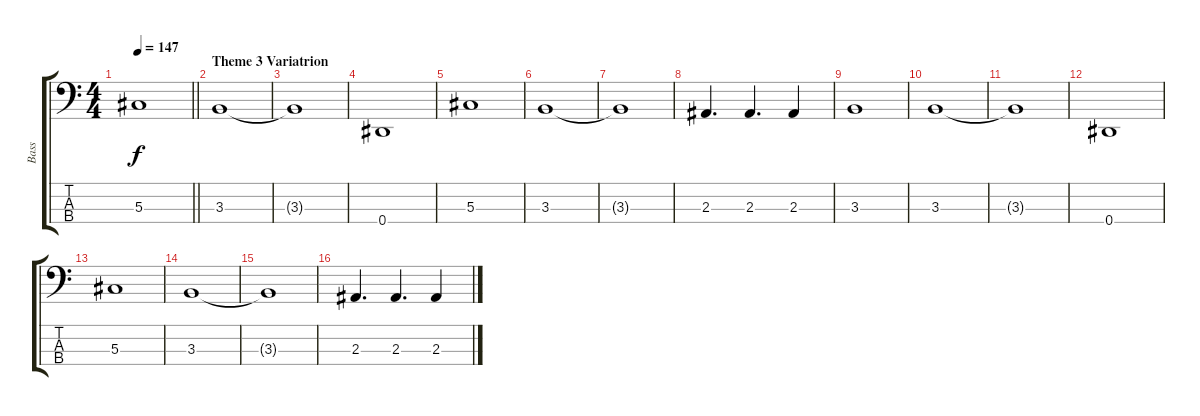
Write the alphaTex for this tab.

\track ("Bass" "Bass") {instrument electricbassfinger}
\staff {score tabs}
\tuning (Gb2 Db2 Ab1 Eb1) {hide}
\ts (4 4)
\tempo 147
\clef f4
\barLineRight lightlight
\ks c
5.3{t}.1{dy f} |
\section ("" "Theme 3 Variatrion")
3.3.1 |
3.3{t}.1 |
0.4.1 |
5.3.1 |
3.3.1 |
3.3{t}.1 |
2.3.4{d} 2.3.4{d} 2.3.4 |
3.3.1 |
3.3.1 |
3.3{t}.1 |
0.4.1 |
5.3.1 |
3.3.1 |
3.3{t}.1 |
2.3.4{d} 2.3.4{d} 2.3.4
